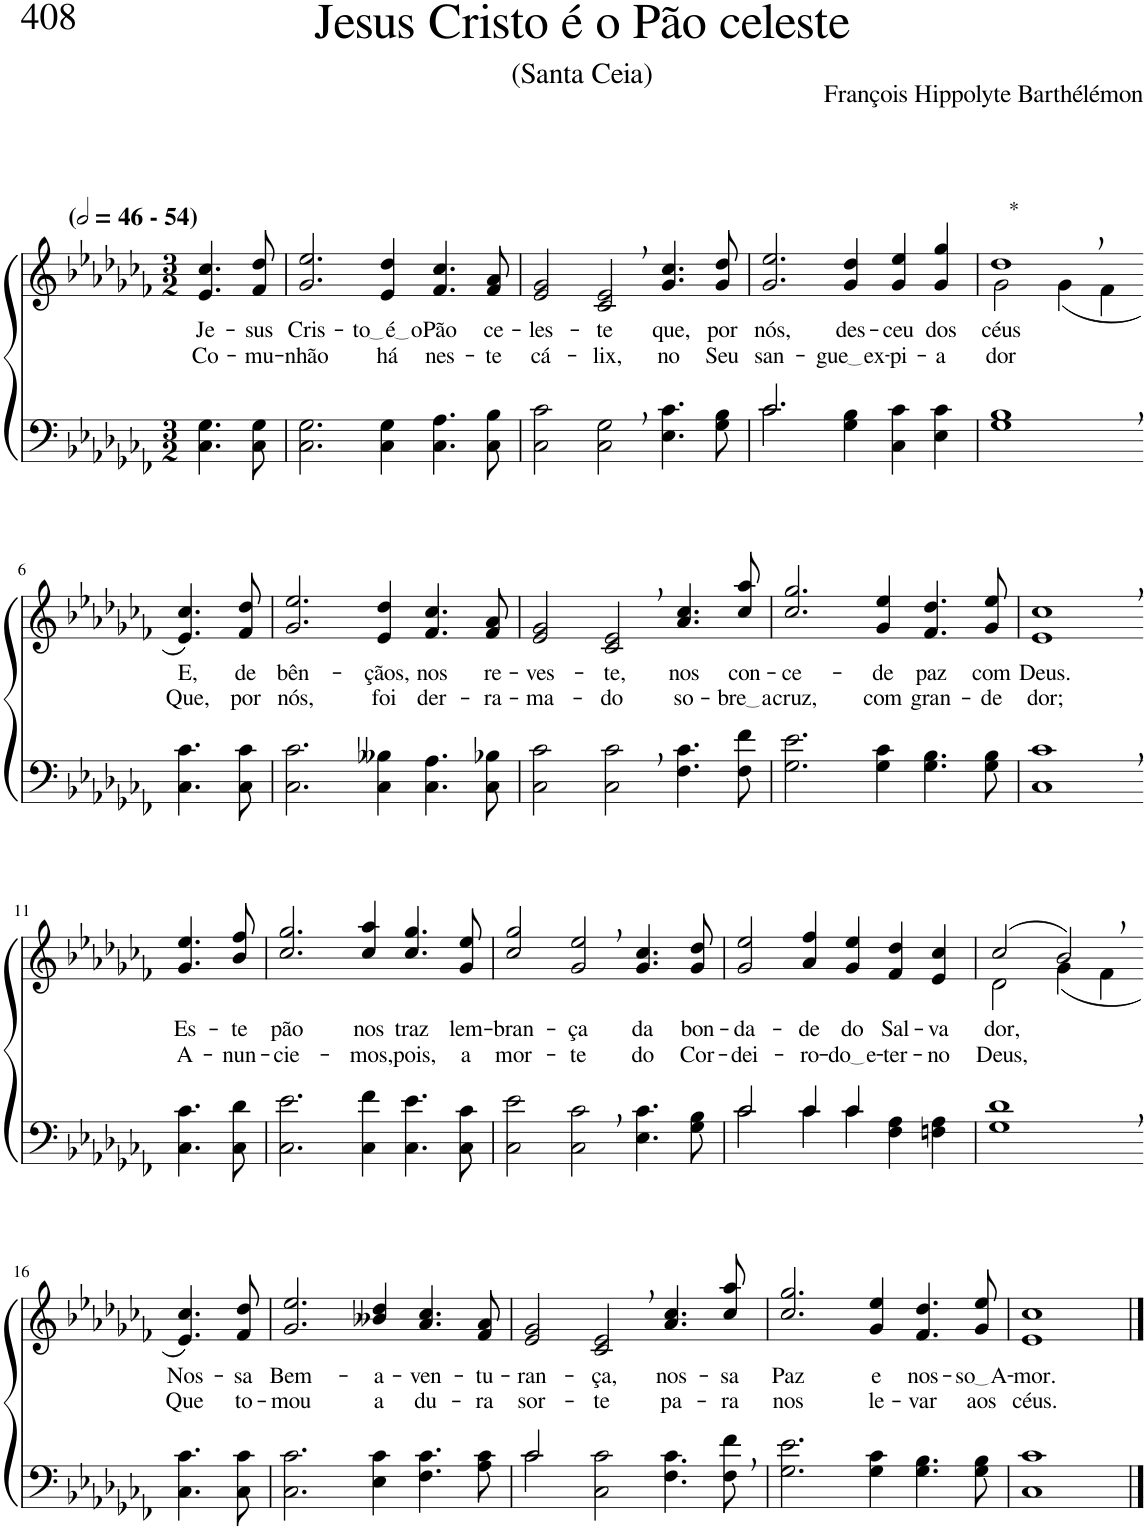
**kern	**kern	**text	**text
*part2	*part1	*part1	*part1
*staff2	*staff1	*staff1	*staff1
*I"Parte III e IV	*I"Parte I e II	*	*
*clefF4	*clefG2	*	*
*Trd2c3	*Trd2c3	*	*
*k[b-e-a-d-g-c-f-]	*k[b-e-a-d-g-c-f-]	*	*
*M3/2	*M3/2	*	*
*MM92	*MM92	*	*
=1	=1	=1	=1
!	!LO:TX:a:B:t=(	!	!
!	!LO:TX:a:B:t=- 54)	!	!
!	!	!LO:LY:b	!LO:LY:b
4.C-\ 4.G-\	4.e-/ 4.cc-/	Je-	Co-
!	!	!LO:LY:b	!LO:LY:b
8C-\ 8G-\	8f-/ 8dd-/	-sus	-mu-
=2	=2	=2	=2
!	!	!LO:LY:b	!LO:LY:b
2.C-\ 2.G-\	2.g-/ 2.ee-/	Cris-	-nhão
!	!	!LO:LY:b	!LO:LY:b
4C-\ 4G-\	4e-/ 4dd-/	to é o	há
!	!	!LO:LY:b	!LO:LY:b
4.C-\ 4.A-\	4.f-/ 4.cc-/	Pão	nes-
!	!	!LO:LY:b	!LO:LY:b
8C-\ 8B-\	8f-/ 8a-/	ce-	-te
=3	=3	=3	=3
!	!	!LO:LY:b	!LO:LY:b
2C-\ 2c-\	2e-/ 2g-/	-les-	cá-
!	!	!LO:LY:b	!LO:LY:b
2C-\, 2G-\,	2c-/, 2e-/,	-te	-lix,
!	!	!LO:LY:b	!LO:LY:b
4.E-\ 4.c-\	4.g-/ 4.cc-/	que,	no
!	!	!LO:LY:b	!LO:LY:b
8G-\ 8B-\	8g-/ 8dd-/	por	Seu
=4	=4	=4	=4
*^	*	*	*
!	!	!	!LO:LY:b	!LO:LY:b
2.c-/	2.c-\	2.g-/ 2.ee-/	nós,	san-
!	!	!	!LO:LY:b	!LO:LY:b
2.ryy	4G-\ 4B-\	4g-/ 4dd-/	des-	gue ex
!	!	!	!LO:LY:b	!LO:LY:b
.	4C-\ 4c-\	4g-/ 4ee-/	-ceu	-pi-
!	!	!	!LO:LY:b	!LO:LY:b
.	4E-\ 4c-\	4g-/ 4gg-/	dos	-a-
=5	=5	=5	=5	=5
*	*	*^	*	*
!	!	!LO:TX:a:t=*	!	!	!
!	!	!	!	!LO:LY:b	!LO:LY:b
*v	*v	*	*	*	*
1G-, 1B-,	1dd-,	2g-\	céus	-dor
.	.	(4g-\	.	.
.	.	4f-\	.	.
!!LO:LB:g=z
=6-	=6-	=6-	=6-	=6-
!	!	!	!LO:LY:b	!LO:LY:b
*	*v	*v	*	*
4.C-\ 4.c-\	4.e-/ 4.cc-/)	E,	Que,
!	!	!LO:LY:b	!LO:LY:b
8C-\ 8c-\	8f-/ 8dd-/	de	por
=7	=7	=7	=7
!	!	!LO:LY:b	!LO:LY:b
2.C-\ 2.c-\	2.g-/ 2.ee-/	bên-	nós,
!	!	!LO:LY:b	!LO:LY:b
4C-\ 4B--X\	4e-/ 4dd-/	-çãos,	foi
!	!	!LO:LY:b	!LO:LY:b
4.C-\ 4.A-\	4.f-/ 4.cc-/	nos	der-
!	!	!LO:LY:b	!LO:LY:b
8C-\ 8B-X\	8f-/ 8a-/	re-	-ra-
=8	=8	=8	=8
!	!	!LO:LY:b	!LO:LY:b
2C-\ 2c-\	2e-/ 2g-/	-ves-	-ma-
!	!	!LO:LY:b	!LO:LY:b
2C-\, 2c-\,	2c-/, 2e-/,	-te,	-do
!	!	!LO:LY:b	!LO:LY:b
4.F-\ 4.c-\	4.a-/ 4.cc-/	nos	so-
!	!	!LO:LY:b	!LO:LY:b
8F-\ 8f-\	8cc-/ 8aa-/	con-	bre a
=9	=9	=9	=9
!	!	!LO:LY:b	!LO:LY:b
2.G-\ 2.e-\	2.cc-/ 2.gg-/	-ce-	cruz,
!	!	!LO:LY:b	!LO:LY:b
4G-\ 4c-\	4g-/ 4ee-/	-de	com
!	!	!LO:LY:b	!LO:LY:b
4.G-\ 4.B-\	4.f-/ 4.dd-/	paz	gran-
!	!	!LO:LY:b	!LO:LY:b
8G-\ 8B-\	8g-/ 8ee-/	com	-de
=10	=10	=10	=10
!	!	!LO:LY:b	!LO:LY:b
1C-, 1c-,	1e-, 1cc-,	Deus.	dor;
!!LO:LB:g=z
=11-	=11-	=11-	=11-
!	!	!LO:LY:b	!LO:LY:b
4.C-\ 4.c-\	4.g-/ 4.ee-/	Es-	A-
!	!	!LO:LY:b	!LO:LY:b
8C-\ 8d-\	8b-/ 8ff-/	-te	-nun-
=12	=12	=12	=12
!	!	!LO:LY:b	!LO:LY:b
2.C-\ 2.e-\	2.cc-/ 2.gg-/	pão	-cie-
!	!	!LO:LY:b	!LO:LY:b
4C-\ 4f-\	4cc-/ 4aa-/	nos	-mos,
!	!	!LO:LY:b	!LO:LY:b
4.C-\ 4.e-\	4.cc-/ 4.gg-/	traz	pois,
!	!	!LO:LY:b	!LO:LY:b
8C-\ 8c-\	8g-/ 8ee-/	lem-	a
=13	=13	=13	=13
!	!	!LO:LY:b	!LO:LY:b
2C-\ 2e-\	2cc-/ 2gg-/	-bran-	mor-
!	!	!LO:LY:b	!LO:LY:b
2C-\, 2c-\,	2g-/, 2ee-/,	-ça	-te
!	!	!LO:LY:b	!LO:LY:b
4.E-\ 4.c-\	4.g-/ 4.cc-/	da	do
!	!	!LO:LY:b	!LO:LY:b
8G-\ 8B-\	8g-/ 8dd-/	bon-	Cor-
=14	=14	=14	=14
*^	*	*	*
!	!	!	!LO:LY:b	!LO:LY:b
2c-/	2c-\	2g-/ 2ee-/	-da-	-dei-
!	!	!	!LO:LY:b	!LO:LY:b
4c-/	4c-\	4a-/ 4ff-/	-de	-ro-
!	!	!	!LO:LY:b	!LO:LY:b
4c-/	4c-\	4g-/ 4ee-/	do	do e
!	!	!	!LO:LY:b	!LO:LY:b
2ryy	4F-\ 4A-\	4f-/ 4dd-/	Sal-	-ter-
!	!	!	!LO:LY:b	!LO:LY:b
.	4Fn\ 4A-\	4e-/ 4cc-/	-va-	-no
=15	=15	=15	=15	=15
*	*	*^	*	*
!	!	!	!	!LO:LY:b	!LO:LY:b
*v	*v	*	*	*	*
1G-, 1d-,	(2cc-/	2d-\	-dor,	Deus,
.	2b-,/)	(4g-\	.	.
.	.	4f-\	.	.
!!LO:LB:g=z
=16-	=16-	=16-	=16-	=16-
!	!	!	!LO:LY:b	!LO:LY:b
*	*v	*v	*	*
4.C-\ 4.c-\	4.e-/ 4.cc-/)	Nos-	Que
!	!	!LO:LY:b	!LO:LY:b
8C-\ 8c-\	8f-/ 8dd-/	-sa	to-
=17	=17	=17	=17
!	!	!LO:LY:b	!LO:LY:b
2.C-\ 2.c-\	2.g-/ 2.ee-/	Bem-	-mou
!	!	!LO:LY:b	!LO:LY:b
4E-\ 4c-\	4b--X/ 4dd-/	-a-	a
!	!	!LO:LY:b	!LO:LY:b
4.F-\ 4.c-\	4.a-/ 4.cc-/	-ven-	du-
!	!	!LO:LY:b	!LO:LY:b
8A-\ 8c-\	8f-/ 8a-/	-tu-	-ra
=18	=18	=18	=18
*^	*	*	*
!	!	!	!LO:LY:b	!LO:LY:b
2c-/	2c-\	2e-/ 2g-/	-ran-	sor-
!	!	!	!LO:LY:b	!LO:LY:b
1ryy	2C-\ 2c-\	2c-/, 2e-/,	-ça,	-te
!	!	!	!LO:LY:b	!LO:LY:b
.	4.F-\ 4.c-\	4.a-/ 4.cc-/	nos-	pa-
!	!	!	!LO:LY:b	!LO:LY:b
.	8F-\ 8f-\	8cc-/ 8aa-/	-sa	-ra
=19	=19	=19	=19	=19
!	!	!	!LO:LY:b	!LO:LY:b
*v	*v	*	*	*
2.G-\ 2.e-\	2.cc-/ 2.gg-/	Paz	nos
!	!	!LO:LY:b	!LO:LY:b
4G-\ 4c-\	4g-/ 4ee-/	e	le-
!	!	!LO:LY:b	!LO:LY:b
4.G-\ 4.B-\	4.f-/ 4.dd-/	nos-	-var
!	!	!LO:LY:b	!LO:LY:b
8G-\ 8B-\	8g-/ 8ee-/	so A	aos
=20	=20	=20	=20
!	!	!LO:LY:b	!LO:LY:b
1C- 1c-	1e- 1cc-	-mor.	céus.
==	==	==	==
*-	*-	*-	*-
